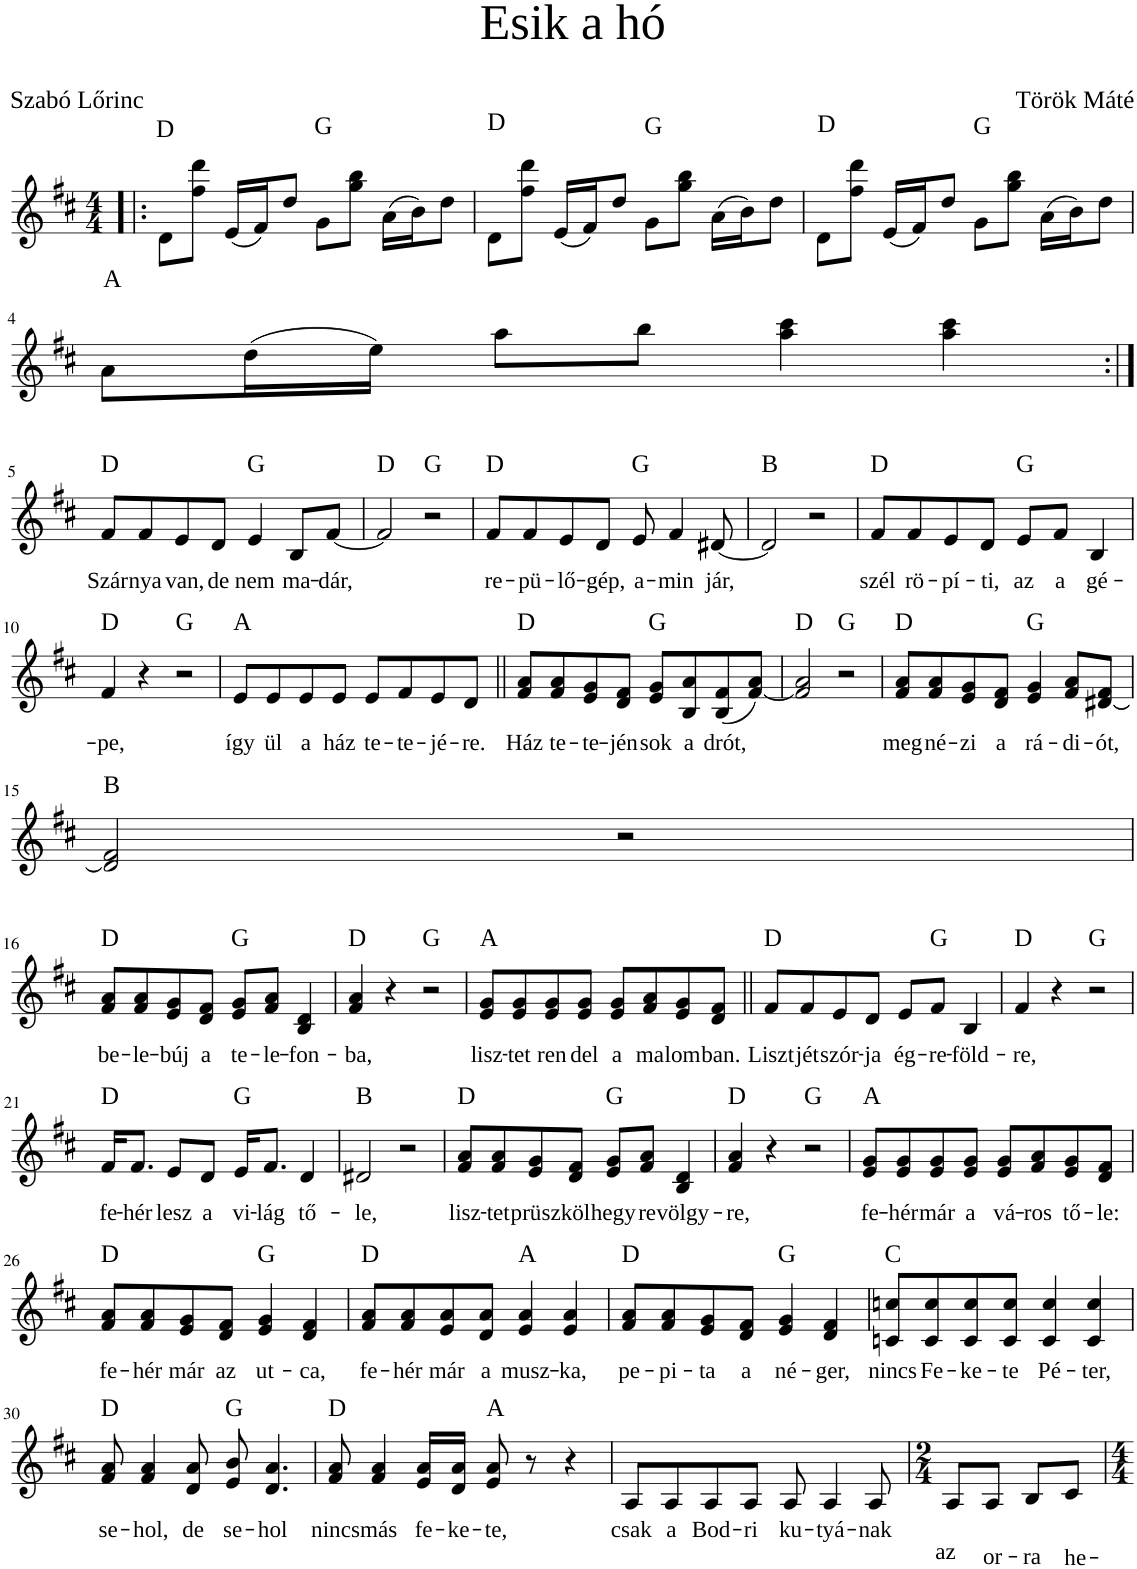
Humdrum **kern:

**kern	**text	**harte
*part1	*part1	*part1
*staff1	*staff1	*
*I"Voice	*	*
*clefG2	*	*
*k[f#c#]	*	*
*M4/4	*	*
=1!|:	=1!|:	=1!|:
8d\L	.	D:maj
8ff#\ 8ddd\J	.	.
(16e/LL	.	.
16f#/J)	.	.
8dd/J	.	.
8g\L	.	G:maj
8gg\ 8bb\J	.	.
(16a\LL	.	.
16b\J)	.	.
8dd\J	.	.
=2	=2	=2
8d\L	.	D:maj
8ff#\ 8ddd\J	.	.
(16e/LL	.	.
16f#/J)	.	.
8dd/J	.	.
8g\L	.	G:maj
8gg\ 8bb\J	.	.
(16a\LL	.	.
16b\J)	.	.
8dd\J	.	.
=3	=3	=3
8d\L	.	D:maj
8ff#\ 8ddd\J	.	.
(16e/LL	.	.
16f#/J)	.	.
8dd/J	.	.
8g\L	.	G:maj
8gg\ 8bb\J	.	.
(16a\LL	.	.
16b\J)	.	.
8dd\J	.	.
!!LO:LB:g=z
=4	=4	=4
8a\L	.	A:maj
(16dd\L	.	.
16ee\JJ)	.	.
8aa\L	.	.
8bb\J	.	.
4aa\ 4ccc#\	.	.
4aa\ 4ccc#\	.	.
!!LO:LB:g=z
=5:|!	=5:|!	=5:|!
!	!LO:LY:b	!
8f#/L	Szár-	D:maj
!	!LO:LY:b	!
8f#/	-nya	.
!	!LO:LY:b	!
8e/	van,	.
!	!LO:LY:b	!
8d/J	de	.
!	!LO:LY:b	!
4e/	nem	G:maj
!	!LO:LY:b	!
8B/L	ma-	.
!	!LO:LY:b	!
[8f#/J	-dár,	.
=6	=6	=6
2f#/]	.	D:maj
2r	.	G:maj
=7	=7	=7
!	!LO:LY:b	!
8f#/L	re-	D:maj
!	!LO:LY:b	!
8f#/	-pü-	.
!	!LO:LY:b	!
8e/	-lő-	.
!	!LO:LY:b	!
8d/J	-gép,	.
!	!LO:LY:b	!
8e/	a-	G:maj
!	!LO:LY:b	!
4f#/	-min	.
!	!LO:LY:b	!
[8d#X/	jár,	.
=8	=8	=8
2d#/]	.	B:maj
2r	.	.
=9	=9	=9
!	!LO:LY:b	!
8f#/L	szél	D:maj
!	!LO:LY:b	!
8f#/	rö-	.
!	!LO:LY:b	!
8e/	-pí-	.
!	!LO:LY:b	!
8d/J	-ti,	.
!	!LO:LY:b	!
8e/L	az	G:maj
!	!LO:LY:b	!
8f#/J	a	.
!	!LO:LY:b	!
4B/	gé-	.
!!LO:LB:g=z
=10	=10	=10
!	!LO:LY:b	!
4f#/	-pe,	D:maj
4r	.	.
2r	.	G:maj
=11	=11	=11
!	!LO:LY:b	!
8e/L	így	A:maj
!	!LO:LY:b	!
8e/	ül	.
!	!LO:LY:b	!
8e/	a	.
!	!LO:LY:b	!
8e/J	ház	.
!	!LO:LY:b	!
8e/L	te-	.
!	!LO:LY:b	!
8f#/	-te-	.
!	!LO:LY:b	!
8e/	-jé-	.
!	!LO:LY:b	!
8d/J	-re.	.
=12||	=12||	=12||
!	!LO:LY:b	!
8f#/ 8a/L	Ház	D:maj
!	!LO:LY:b	!
8f#/ 8a/	te-	.
!	!LO:LY:b	!
8e/ 8g/	-te-	.
!	!LO:LY:b	!
8d/ 8f#/J	-jén	.
!	!LO:LY:b	!
8e/ 8g/L	sok	G:maj
!	!LO:LY:b	!
8B/ 8a/	a	.
!	!LO:LY:b	!
(8B/ 8f#/	drót,	.
[8f#/ 8a/J)	.	.
=13	=13	=13
2f#/] 2a/	.	D:maj
2r	.	G:maj
=14	=14	=14
!	!LO:LY:b	!
8f#/ 8a/L	meg-	D:maj
!	!LO:LY:b	!
8f#/ 8a/	-né-	.
!	!LO:LY:b	!
8e/ 8g/	-zi	.
!	!LO:LY:b	!
8d/ 8f#/J	a	.
!	!LO:LY:b	!
4e/ 4g/	rá-	G:maj
!	!LO:LY:b	!
8f#/ 8a/L	-di-	.
!	!LO:LY:b	!
[8d#X/ 8f#/J	-ót,	.
!!LO:LB:g=z
=15	=15	=15
2d#/] 2f#/	.	B:maj
2r	.	.
!!LO:LB:g=z
=16	=16	=16
!	!LO:LY:b	!
8f#/ 8a/L	be-	D:maj
!	!LO:LY:b	!
8f#/ 8a/	-le-	.
!	!LO:LY:b	!
8e/ 8g/	-búj	.
!	!LO:LY:b	!
8d/ 8f#/J	a	.
!	!LO:LY:b	!
8e/ 8g/L	te-	G:maj
!	!LO:LY:b	!
8f#/ 8a/J	-le-	.
!	!LO:LY:b	!
4B/ 4d/	-fon-	.
=17	=17	=17
!	!LO:LY:b	!
4f#/ 4a/	-ba,	D:maj
4r	.	.
2r	.	G:maj
=18	=18	=18
!	!LO:LY:b	!
8e/ 8g/L	lisz-	A:maj
!	!LO:LY:b	!
8e/ 8g/	-tet	.
!	!LO:LY:b	!
8e/ 8g/	ren-	.
!	!LO:LY:b	!
8e/ 8g/J	-del	.
!	!LO:LY:b	!
8e/ 8g/L	a	.
!	!LO:LY:b	!
8f#/ 8a/	ma-	.
!	!LO:LY:b	!
8e/ 8g/	-lom-	.
!	!LO:LY:b	!
8d/ 8f#/J	-ban.	.
=19||	=19||	=19||
!	!LO:LY:b	!
8f#/L	Liszt-	D:maj
!	!LO:LY:b	!
8f#/	-jét	.
!	!LO:LY:b	!
8e/	szór-	.
!	!LO:LY:b	!
8d/J	-ja	.
!	!LO:LY:b	!
8e/L	ég-	.
!	!LO:LY:b	!
8f#/J	-re-	G:maj
!	!LO:LY:b	!
4B/	-föld-	.
=20	=20	=20
!	!LO:LY:b	!
4f#/	-re,	D:maj
4r	.	.
2r	.	G:maj
!!LO:LB:g=z
=21	=21	=21
!	!LO:LY:b	!
16f#/KL	fe-	D:maj
!	!LO:LY:b	!
8.f#/J	-hér	.
!	!LO:LY:b	!
8e/L	lesz	.
!	!LO:LY:b	!
8d/J	a	.
!	!LO:LY:b	!
16e/KL	vi-	G:maj
!	!LO:LY:b	!
8.f#/J	-lág	.
!	!LO:LY:b	!
4d/	tő-	.
=22	=22	=22
!	!LO:LY:b	!
2d#X/	-le,	B:maj
2r	.	.
=23	=23	=23
!	!LO:LY:b	!
8f#/ 8a/L	lisz-	D:maj
!	!LO:LY:b	!
8f#/ 8a/	-tet	.
!	!LO:LY:b	!
8e/ 8g/	prüsz-	.
!	!LO:LY:b	!
8d/ 8f#/J	-köl	.
!	!LO:LY:b	!
8e/ 8g/L	hegy-	G:maj
!	!LO:LY:b	!
8f#/ 8a/J	-re-	.
!	!LO:LY:b	!
4B/ 4d/	-völgy-	.
=24	=24	=24
!	!LO:LY:b	!
4f#/ 4a/	-re,	D:maj
4r	.	.
2r	.	G:maj
=25	=25	=25
!	!LO:LY:b	!
8e/ 8g/L	fe-	A:maj
!	!LO:LY:b	!
8e/ 8g/	-hér	.
!	!LO:LY:b	!
8e/ 8g/	már	.
!	!LO:LY:b	!
8e/ 8g/J	a	.
!	!LO:LY:b	!
8e/ 8g/L	vá-	.
!	!LO:LY:b	!
8f#/ 8a/	-ros	.
!	!LO:LY:b	!
8e/ 8g/	tő-	.
!	!LO:LY:b	!
8d/ 8f#/J	-le:	.
!!LO:LB:g=z
=26	=26	=26
!	!LO:LY:b	!
8f#/ 8a/L	fe-	D:maj
!	!LO:LY:b	!
8f#/ 8a/	-hér	.
!	!LO:LY:b	!
8e/ 8g/	már	.
!	!LO:LY:b	!
8d/ 8f#/J	az	.
!	!LO:LY:b	!
4e/ 4g/	ut-	G:maj
!	!LO:LY:b	!
4d/ 4f#/	-ca,	.
=27	=27	=27
!	!LO:LY:b	!
8f#/ 8a/L	fe-	D:maj
!	!LO:LY:b	!
8f#/ 8a/	-hér	.
!	!LO:LY:b	!
8e/ 8a/	már	.
!	!LO:LY:b	!
8d/ 8a/J	a	.
!	!LO:LY:b	!
4e/ 4a/	musz-	A:maj
!	!LO:LY:b	!
4e/ 4a/	-ka,	.
=28	=28	=28
!	!LO:LY:b	!
8f#/ 8a/L	pe-	D:maj
!	!LO:LY:b	!
8f#/ 8a/	-pi-	.
!	!LO:LY:b	!
8e/ 8g/	-ta	.
!	!LO:LY:b	!
8d/ 8f#/J	a	.
!	!LO:LY:b	!
4e/ 4g/	né-	G:maj
!	!LO:LY:b	!
4d/ 4f#/	-ger,	.
=29	=29	=29
!	!LO:LY:b	!
8cn/ 8ccn/L	nincs	C:maj
!	!LO:LY:b	!
8c/ 8cc/	Fe-	.
!	!LO:LY:b	!
8c/ 8cc/	-ke-	.
!	!LO:LY:b	!
8c/ 8cc/J	-te	.
!	!LO:LY:b	!
4c/ 4cc/	Pé-	.
!	!LO:LY:b	!
4c/ 4cc/	-ter,	.
!!LO:LB:g=z
=30	=30	=30
!	!LO:LY:b	!
8f#/ 8a/	se-	D:maj
!	!LO:LY:b	!
4f#/ 4a/	-hol,	.
!	!LO:LY:b	!
8d/ 8a/	de	.
!	!LO:LY:b	!
8e/ 8b/	se-	G:maj
!	!LO:LY:b	!
4.d/ 4.a/	-hol	.
=31	=31	=31
!	!LO:LY:b	!
8f#/ 8a/	nincs	D:maj
!	!LO:LY:b	!
4f#/ 4a/	más	.
!	!LO:LY:b	!
16e/ 16a/LL	fe-	.
!	!LO:LY:b	!
16d/ 16a/JJ	-ke-	.
!	!LO:LY:b	!
8e/ 8a/	-te,	A:maj
8r	.	.
4r	.	.
=32	=32	=32
!	!LO:LY:b	!
8A/L	csak	.
!	!LO:LY:b	!
8A/	a	.
!	!LO:LY:b	!
8A/	Bod-	.
!	!LO:LY:b	!
8A/J	-ri	.
!	!LO:LY:b	!
8A/	ku-	.
!	!LO:LY:b	!
4A/	-tyá-	.
!	!LO:LY:b	!
8A/	-nak	.
=33	=33	=33
*M2/4	*	*
!	!LO:LY:b	!
8A/L	az	.
!	!LO:LY:b	!
8A/J	or-	.
!	!LO:LY:b	!
8B/L	-ra	.
!	!LO:LY:b	!
8c#/J	he-	.
=	=	=
*-	*-	*-
